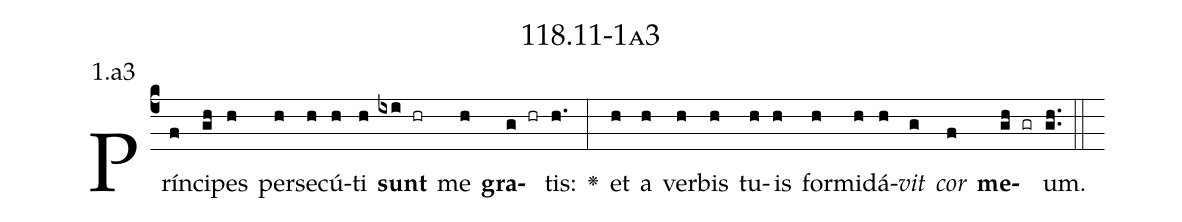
name: 118.11-1a3;
annotation: 1.a3;
%%
(c4)Prín(f)ci(gh)pes(h) per(h)se(h)cú(h)ti(h) <b>sunt</b>(ixi hr) me(h) <b>gra</b>(g hr)tis:(h.) <v>\greheightstar</v>(:) et(h) a(h) ver(h)bis(h) tu(h)is(h) for(h)mi(h)dá(h)<i>vit</i>(g) <i>cor</i>(f) <b>me</b>(gh gr)um.(gh..) (::)


%E(h) u(h) o(g) u(f) a(gh) e.(gh..) (::)
